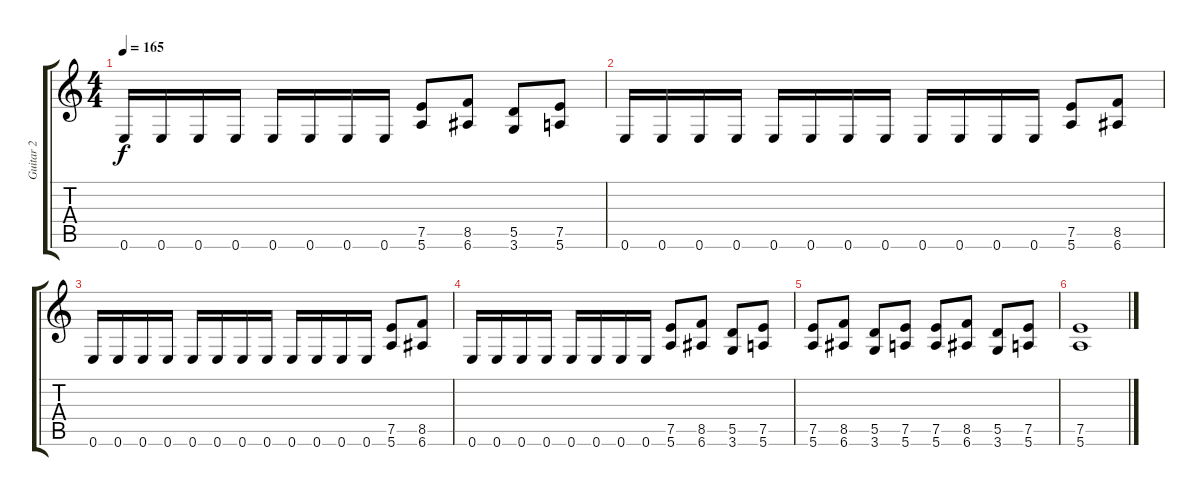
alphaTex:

\track ("Guitar 2" "Guitar 2") {instrument distortionguitar}
\staff {score tabs}
\tuning (E4 B3 G3 D3 A2 E2) {hide}
\ts (4 4)
\tempo 165
\clef g2
\ks c
0.6.16{dy f} 0.6.16 0.6.16 0.6.16 0.6.16 0.6.16 0.6.16 0.6.16 (7.5 5.6).8 (8.5 6.6).8 (5.5 3.6).8 (7.5 5.6).8 |
0.6.16 0.6.16 0.6.16 0.6.16 0.6.16 0.6.16 0.6.16 0.6.16 0.6.16 0.6.16 0.6.16 0.6.16 (7.5 5.6).8 (8.5 6.6).8 |
0.6.16 0.6.16 0.6.16 0.6.16 0.6.16 0.6.16 0.6.16 0.6.16 0.6.16 0.6.16 0.6.16 0.6.16 (7.5 5.6).8 (8.5 6.6).8 |
0.6.16 0.6.16 0.6.16 0.6.16 0.6.16 0.6.16 0.6.16 0.6.16 (7.5 5.6).8 (8.5 6.6).8 (5.5 3.6).8 (7.5 5.6).8 |
(7.5 5.6).8 (8.5 6.6).8 (5.5 3.6).8 (7.5 5.6).8 (7.5 5.6).8 (8.5 6.6).8 (5.5 3.6).8 (7.5 5.6).8 |
(7.5 5.6).1
